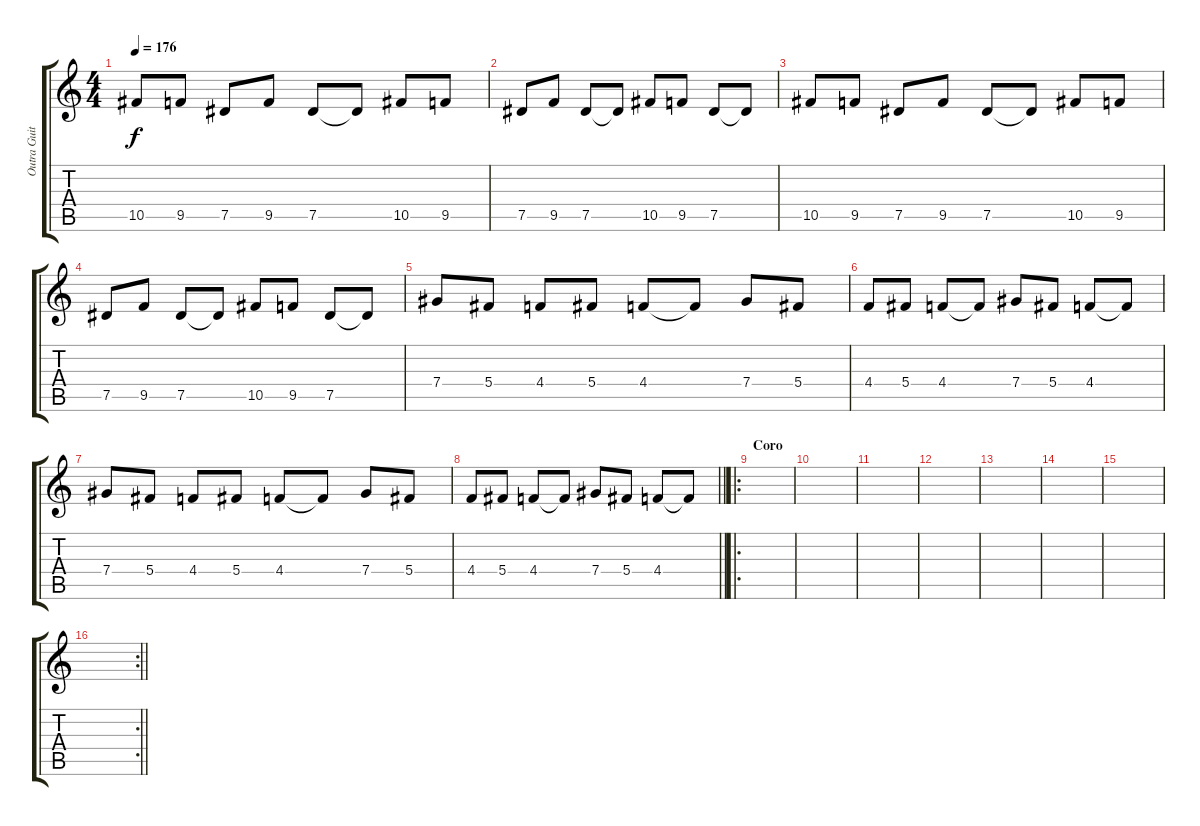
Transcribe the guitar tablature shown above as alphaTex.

\track ("Outra Guitarra" "Outra Guit") {instrument distortionguitar}
\staff {score tabs}
\tuning (Eb4 Bb3 Gb3 Db3 Ab2 Eb2) {hide}
\ts (4 4)
\tempo 176
\clef g2
\ks c
10.5.8{dy f} 9.5.8 7.5.8 9.5.8 7.5.8 7.5{t}.8 10.5.8 9.5.8 |
7.5.8 9.5.8 7.5.8 7.5{t}.8 10.5.8 9.5.8 7.5.8 7.5{t}.8 |
10.5.8 9.5.8 7.5.8 9.5.8 7.5.8 7.5{t}.8 10.5.8 9.5.8 |
7.5.8 9.5.8 7.5.8 7.5{t}.8 10.5.8 9.5.8 7.5.8 7.5{t}.8 |
7.4.8 5.4.8 4.4.8 5.4.8 4.4.8 4.4{t}.8 7.4.8 5.4.8 |
4.4.8 5.4.8 4.4.8 4.4{t}.8 7.4.8 5.4.8 4.4.8 4.4{t}.8 |
7.4.8 5.4.8 4.4.8 5.4.8 4.4.8 4.4{t}.8 7.4.8 5.4.8 |
\barLineRight lightlight
4.4.8 5.4.8 4.4.8 4.4{t}.8 7.4.8 5.4.8 4.4.8 4.4{t}.8 |
\ro
\section ("" "Coro")
|
|
|
|
|
|
|
\rc 2
\barLineRight lightlight
